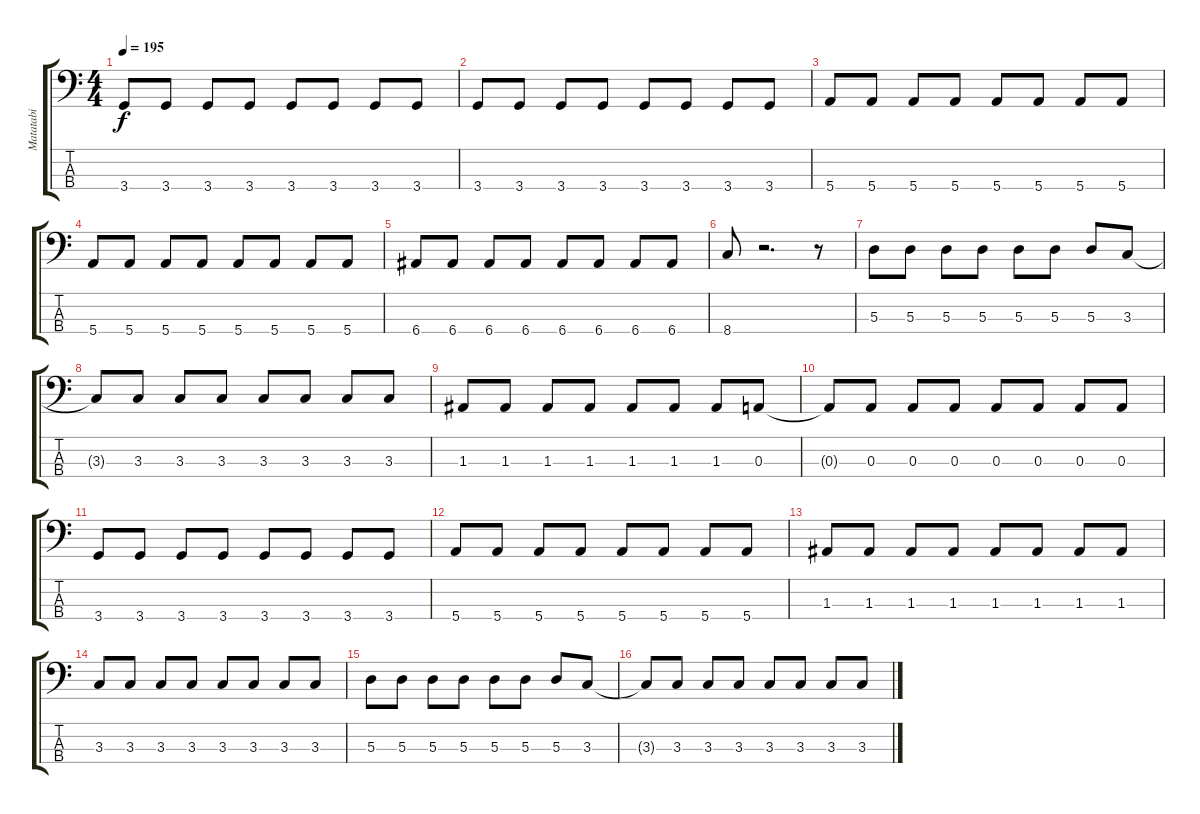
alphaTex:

\track ("Matatabi" "Matatabi") {instrument electricbassfinger}
\staff {score tabs}
\tuning (G2 D2 A1 E1) {hide}
\ts (4 4)
\tempo 195
\clef f4
\ks c
3.4.8{dy f} 3.4.8 3.4.8 3.4.8 3.4.8 3.4.8 3.4.8 3.4.8 |
3.4.8 3.4.8 3.4.8 3.4.8 3.4.8 3.4.8 3.4.8 3.4.8 |
5.4.8 5.4.8 5.4.8 5.4.8 5.4.8 5.4.8 5.4.8 5.4.8 |
5.4.8 5.4.8 5.4.8 5.4.8 5.4.8 5.4.8 5.4.8 5.4.8 |
6.4.8 6.4.8 6.4.8 6.4.8 6.4.8 6.4.8 6.4.8 6.4.8 |
8.4.8 r.2{d} r.8 |
5.3.8 5.3.8 5.3.8 5.3.8 5.3.8 5.3.8 5.3.8 3.3.8 |
3.3{t}.8 3.3.8 3.3.8 3.3.8 3.3.8 3.3.8 3.3.8 3.3.8 |
1.3.8 1.3.8 1.3.8 1.3.8 1.3.8 1.3.8 1.3.8 0.3.8 |
0.3{t}.8 0.3.8 0.3.8 0.3.8 0.3.8 0.3.8 0.3.8 0.3.8 |
3.4.8 3.4.8 3.4.8 3.4.8 3.4.8 3.4.8 3.4.8 3.4.8 |
5.4.8 5.4.8 5.4.8 5.4.8 5.4.8 5.4.8 5.4.8 5.4.8 |
1.3.8 1.3.8 1.3.8 1.3.8 1.3.8 1.3.8 1.3.8 1.3.8 |
3.3.8 3.3.8 3.3.8 3.3.8 3.3.8 3.3.8 3.3.8 3.3.8 |
5.3.8 5.3.8 5.3.8 5.3.8 5.3.8 5.3.8 5.3.8 3.3.8 |
3.3{t}.8 3.3.8 3.3.8 3.3.8 3.3.8 3.3.8 3.3.8 3.3.8
